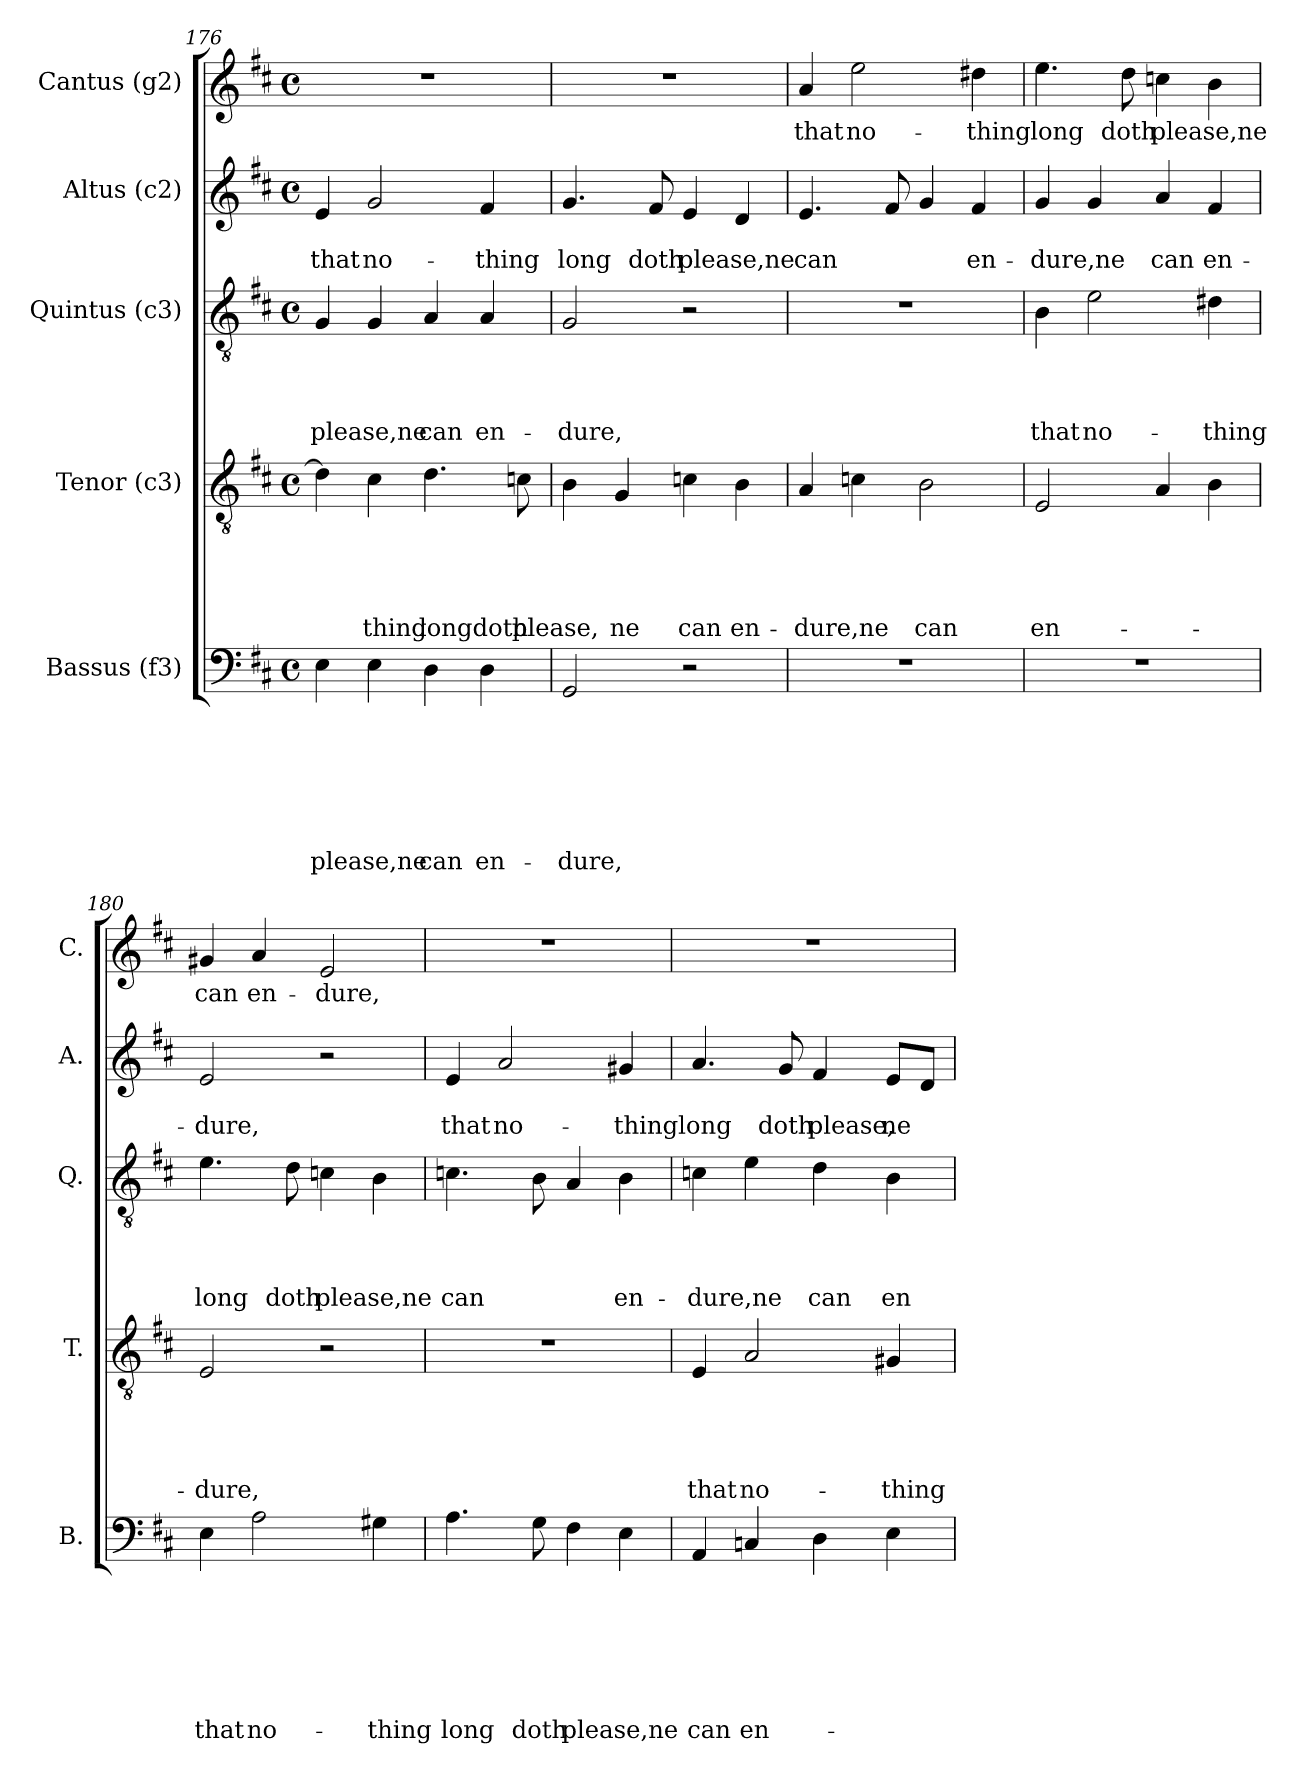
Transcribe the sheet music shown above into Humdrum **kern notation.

**kern	**text	**text	**text	**text	**text	**text	**text	**kern	**text	**text	**text	**text	**text	**kern	**text	**text	**text	**text	**kern	**text	**text	**kern	**text
*part5	*part5	*part5	*part5	*part5	*part5	*part5	*part5	*part4	*part4	*part4	*part4	*part4	*part4	*part3	*part3	*part3	*part3	*part3	*part2	*part2	*part2	*part1	*part1
*staff5	*staff5	*staff5	*staff5	*staff5	*staff5	*staff5	*staff5	*staff4	*staff4	*staff4	*staff4	*staff4	*staff4	*staff3	*staff3	*staff3	*staff3	*staff3	*staff2	*staff2	*staff2	*staff1	*staff1
*I"Bassus (f3)	*	*	*	*	*	*	*	*I"Tenor (c3)	*	*	*	*	*	*I"Quintus (c3)	*	*	*	*	*I"Altus (c2)	*	*	*I"Cantus (g2)	*
*I'B.	*	*	*	*	*	*	*	*I'T.	*	*	*	*	*	*I'Q.	*	*	*	*	*I'A.	*	*	*I'C.	*
!!LO:LB:g=z
*clefF4	*	*	*	*	*	*	*	*clefGv2	*	*	*	*	*	*clefGv2	*	*	*	*	*clefG2	*	*	*clefG2	*
*k[f#c#]	*	*	*	*	*	*	*	*k[f#c#]	*	*	*	*	*	*k[f#c#]	*	*	*	*	*k[f#c#]	*	*	*k[f#c#]	*
*D:	*	*	*	*	*	*	*	*D:	*	*	*	*	*	*D:	*	*	*	*	*D:	*	*	*D:	*
*M4/4	*	*	*	*	*	*	*	*M4/4	*	*	*	*	*	*M4/4	*	*	*	*	*M4/4	*	*	*M4/4	*
*met(c)	*	*	*	*	*	*	*	*met(c)	*	*	*	*	*	*met(c)	*	*	*	*	*met(c)	*	*	*met(c)	*
=176	=176	=176	=176	=176	=176	=176	=176	=176	=176	=176	=176	=176	=176	=176	=176	=176	=176	=176	=176	=176	=176	=176	=176
!	!	!	!	!	!	!	!LO:LY:b	!	!	!	!	!	!	!	!	!	!	!LO:LY:b	!	!	!LO:LY:b	!	!
4E\	.	.	.	.	.	.	please,ne	4d\]	.	.	.	.	.	4G/	.	.	.	please,ne	4e/	.	that	1r	.
!	!	!	!	!	!	!	!	!	!	!	!	!	!LO:LY:b	!	!	!	!	!	!	!	!LO:LY:b	!	!
4E\	.	.	.	.	.	.	.	4c#\	.	.	.	.	-thing	4G/	.	.	.	.	2g/	.	no-	.	.
!	!	!	!	!	!	!	!LO:LY:b	!	!	!	!	!	!LO:LY:b	!	!	!	!	!LO:LY:b	!	!	!	!	!
4D\	.	.	.	.	.	.	can	4.d\	.	.	.	.	longdoth	4A/	.	.	.	can	.	.	.	.	.
!	!	!	!	!	!	!	!LO:LY:b	!	!	!	!	!	!	!	!	!	!	!LO:LY:b	!	!	!LO:LY:b	!	!
4D\	.	.	.	.	.	.	en-	.	.	.	.	.	.	4A/	.	.	.	en-	4f#/	.	-thing	.	.
!	!	!	!	!	!	!	!	!	!	!	!	!	!LO:LY:b	!	!	!	!	!	!	!	!	!	!
.	.	.	.	.	.	.	.	8cn\	.	.	.	.	please,	.	.	.	.	.	.	.	.	.	.
=177	=177	=177	=177	=177	=177	=177	=177	=177	=177	=177	=177	=177	=177	=177	=177	=177	=177	=177	=177	=177	=177	=177	=177
!	!	!	!	!	!	!	!LO:LY:b	!	!	!	!	!	!	!	!	!	!	!LO:LY:b	!	!	!LO:LY:b	!	!
2GG/	.	.	.	.	.	.	-dure,	4B\	.	.	.	.	.	2G/	.	.	.	-dure,	4.g/	.	long	1r	.
!	!	!	!	!	!	!	!	!	!	!	!	!	!LO:LY:b	!	!	!	!	!	!	!	!	!	!
.	.	.	.	.	.	.	.	4G/	.	.	.	.	ne	.	.	.	.	.	.	.	.	.	.
!	!	!	!	!	!	!	!	!	!	!	!	!	!	!	!	!	!	!	!	!	!LO:LY:b	!	!
.	.	.	.	.	.	.	.	.	.	.	.	.	.	.	.	.	.	.	8f#/	.	doth	.	.
!	!	!	!	!	!	!	!	!	!	!	!	!	!LO:LY:b	!	!	!	!	!	!	!	!LO:LY:b	!	!
2r	.	.	.	.	.	.	.	4cn\	.	.	.	.	can	2r	.	.	.	.	4e/	.	please,ne	.	.
!	!	!	!	!	!	!	!	!	!	!	!	!	!LO:LY:b	!	!	!	!	!	!	!	!	!	!
.	.	.	.	.	.	.	.	4B\	.	.	.	.	en-	.	.	.	.	.	4d/	.	.	.	.
=178	=178	=178	=178	=178	=178	=178	=178	=178	=178	=178	=178	=178	=178	=178	=178	=178	=178	=178	=178	=178	=178	=178	=178
!	!	!	!	!	!	!	!	!	!	!	!	!	!LO:LY:b	!	!	!	!	!	!	!	!LO:LY:b	!	!LO:LY:b
1r	.	.	.	.	.	.	.	4A/	.	.	.	.	-dure,ne	1r	.	.	.	.	4.e/	.	can	4a/	that
!	!	!	!	!	!	!	!	!	!	!	!	!	!	!	!	!	!	!	!	!	!	!	!LO:LY:b
.	.	.	.	.	.	.	.	4cn\	.	.	.	.	.	.	.	.	.	.	.	.	.	2ee\	no-
.	.	.	.	.	.	.	.	.	.	.	.	.	.	.	.	.	.	.	8f#/	.	.	.	.
!	!	!	!	!	!	!	!	!	!	!	!	!	!LO:LY:b	!	!	!	!	!	!	!	!	!	!
.	.	.	.	.	.	.	.	2B\	.	.	.	.	can	.	.	.	.	.	4g/	.	.	.	.
!	!	!	!	!	!	!	!	!	!	!	!	!	!	!	!	!	!	!	!	!	!LO:LY:b	!	!LO:LY:b
.	.	.	.	.	.	.	.	.	.	.	.	.	.	.	.	.	.	.	4f#/	.	en-	4dd#X\	-thing
=179	=179	=179	=179	=179	=179	=179	=179	=179	=179	=179	=179	=179	=179	=179	=179	=179	=179	=179	=179	=179	=179	=179	=179
!	!	!	!	!	!	!	!	!	!	!	!	!	!LO:LY:b	!	!	!	!	!LO:LY:b	!	!	!LO:LY:b	!	!LO:LY:b
1r	.	.	.	.	.	.	.	2E/	.	.	.	.	en-	4B\	.	.	.	that	4g/	.	-dure,ne	4.ee\	long
!	!	!	!	!	!	!	!	!	!	!	!	!	!	!	!	!	!	!LO:LY:b	!	!	!	!	!
.	.	.	.	.	.	.	.	.	.	.	.	.	.	2e\	.	.	.	no-	4g/	.	.	.	.
!	!	!	!	!	!	!	!	!	!	!	!	!	!	!	!	!	!	!	!	!	!	!	!LO:LY:b
.	.	.	.	.	.	.	.	.	.	.	.	.	.	.	.	.	.	.	.	.	.	8dd\	doth
!	!	!	!	!	!	!	!	!	!	!	!	!	!	!	!	!	!	!	!	!	!LO:LY:b	!	!LO:LY:b
.	.	.	.	.	.	.	.	4A/	.	.	.	.	.	.	.	.	.	.	4a/	.	can	4ccn\	please,ne
!	!	!	!	!	!	!	!	!	!	!	!	!	!	!	!	!	!	!LO:LY:b	!	!	!LO:LY:b	!	!
.	.	.	.	.	.	.	.	4B\	.	.	.	.	.	4d#X\	.	.	.	-thing	4f#/	.	en-	4b\	.
=180	=180	=180	=180	=180	=180	=180	=180	=180	=180	=180	=180	=180	=180	=180	=180	=180	=180	=180	=180	=180	=180	=180	=180
!	!	!	!	!	!	!	!LO:LY:b	!	!	!	!	!	!LO:LY:b	!	!	!	!	!LO:LY:b	!	!	!LO:LY:b	!	!LO:LY:b
4E\	.	.	.	.	.	.	that	2E/	.	.	.	.	-dure,	4.e\	.	.	.	long	2e/	.	-dure,	4g#X/	can
!	!	!	!	!	!	!	!LO:LY:b	!	!	!	!	!	!	!	!	!	!	!	!	!	!	!	!LO:LY:b
2A\	.	.	.	.	.	.	no-	.	.	.	.	.	.	.	.	.	.	.	.	.	.	4a/	en-
!	!	!	!	!	!	!	!	!	!	!	!	!	!	!	!	!	!	!LO:LY:b	!	!	!	!	!
.	.	.	.	.	.	.	.	.	.	.	.	.	.	8d\	.	.	.	doth	.	.	.	.	.
!	!	!	!	!	!	!	!	!	!	!	!	!	!	!	!	!	!	!LO:LY:b	!	!	!	!	!LO:LY:b
.	.	.	.	.	.	.	.	2r	.	.	.	.	.	4cn\	.	.	.	please,ne	2r	.	.	2e/	-dure,
!	!	!	!	!	!	!	!LO:LY:b	!	!	!	!	!	!	!	!	!	!	!	!	!	!	!	!
4G#X\	.	.	.	.	.	.	-thing	.	.	.	.	.	.	4B\	.	.	.	.	.	.	.	.	.
!!LO:LB:g=z
=181	=181	=181	=181	=181	=181	=181	=181	=181	=181	=181	=181	=181	=181	=181	=181	=181	=181	=181	=181	=181	=181	=181	=181
!	!	!	!	!	!	!	!LO:LY:b	!	!	!	!	!	!	!	!	!	!	!LO:LY:b	!	!	!LO:LY:b	!	!
4.A\	.	.	.	.	.	.	long	1r	.	.	.	.	.	4.cn\	.	.	.	can	4e/	.	that	1r	.
!	!	!	!	!	!	!	!	!	!	!	!	!	!	!	!	!	!	!	!	!	!LO:LY:b	!	!
.	.	.	.	.	.	.	.	.	.	.	.	.	.	.	.	.	.	.	2a/	.	no-	.	.
!	!	!	!	!	!	!	!LO:LY:b	!	!	!	!	!	!	!	!	!	!	!	!	!	!	!	!
8G\	.	.	.	.	.	.	doth	.	.	.	.	.	.	8B\	.	.	.	.	.	.	.	.	.
!	!	!	!	!	!	!	!LO:LY:b	!	!	!	!	!	!	!	!	!	!	!	!	!	!	!	!
4F#\	.	.	.	.	.	.	please,ne	.	.	.	.	.	.	4A/	.	.	.	.	.	.	.	.	.
!	!	!	!	!	!	!	!	!	!	!	!	!	!	!	!	!	!	!LO:LY:b	!	!	!LO:LY:b	!	!
4E\	.	.	.	.	.	.	.	.	.	.	.	.	.	4B\	.	.	.	en-	4g#X/	.	-thinglong	.	.
=182	=182	=182	=182	=182	=182	=182	=182	=182	=182	=182	=182	=182	=182	=182	=182	=182	=182	=182	=182	=182	=182	=182	=182
!	!	!	!	!	!	!	!LO:LY:b	!	!	!	!	!	!LO:LY:b	!	!	!	!	!LO:LY:b	!	!	!	!	!
4AA/	.	.	.	.	.	.	can	4E/	.	.	.	.	that	4cn\	.	.	.	-dure,ne	4.a/	.	.	1r	.
!	!	!	!	!	!	!	!LO:LY:b	!	!	!	!	!	!LO:LY:b	!	!	!	!	!	!	!	!	!	!
4Cn/	.	.	.	.	.	.	en-	2A/	.	.	.	.	no-	4e\	.	.	.	.	.	.	.	.	.
!	!	!	!	!	!	!	!	!	!	!	!	!	!	!	!	!	!	!	!	!	!LO:LY:b	!	!
.	.	.	.	.	.	.	.	.	.	.	.	.	.	.	.	.	.	.	8g/	.	doth	.	.
!	!	!	!	!	!	!	!	!	!	!	!	!	!	!	!	!	!	!LO:LY:b	!	!	!LO:LY:b	!	!
4D\	.	.	.	.	.	.	.	.	.	.	.	.	.	4d\	.	.	.	can	4f#/	.	please,	.	.
!	!	!	!	!	!	!	!	!	!	!	!	!	!LO:LY:b	!	!	!	!	!LO:LY:b	!	!	!LO:LY:b	!	!
4E\	.	.	.	.	.	.	.	4G#X/	.	.	.	.	-thing	4B\	.	.	.	en-	8e/L	.	ne	.	.
.	.	.	.	.	.	.	.	.	.	.	.	.	.	.	.	.	.	.	8d/J	.	.	.	.
=	=	=	=	=	=	=	=	=	=	=	=	=	=	=	=	=	=	=	=	=	=	=	=
*-	*-	*-	*-	*-	*-	*-	*-	*-	*-	*-	*-	*-	*-	*-	*-	*-	*-	*-	*-	*-	*-	*-	*-
